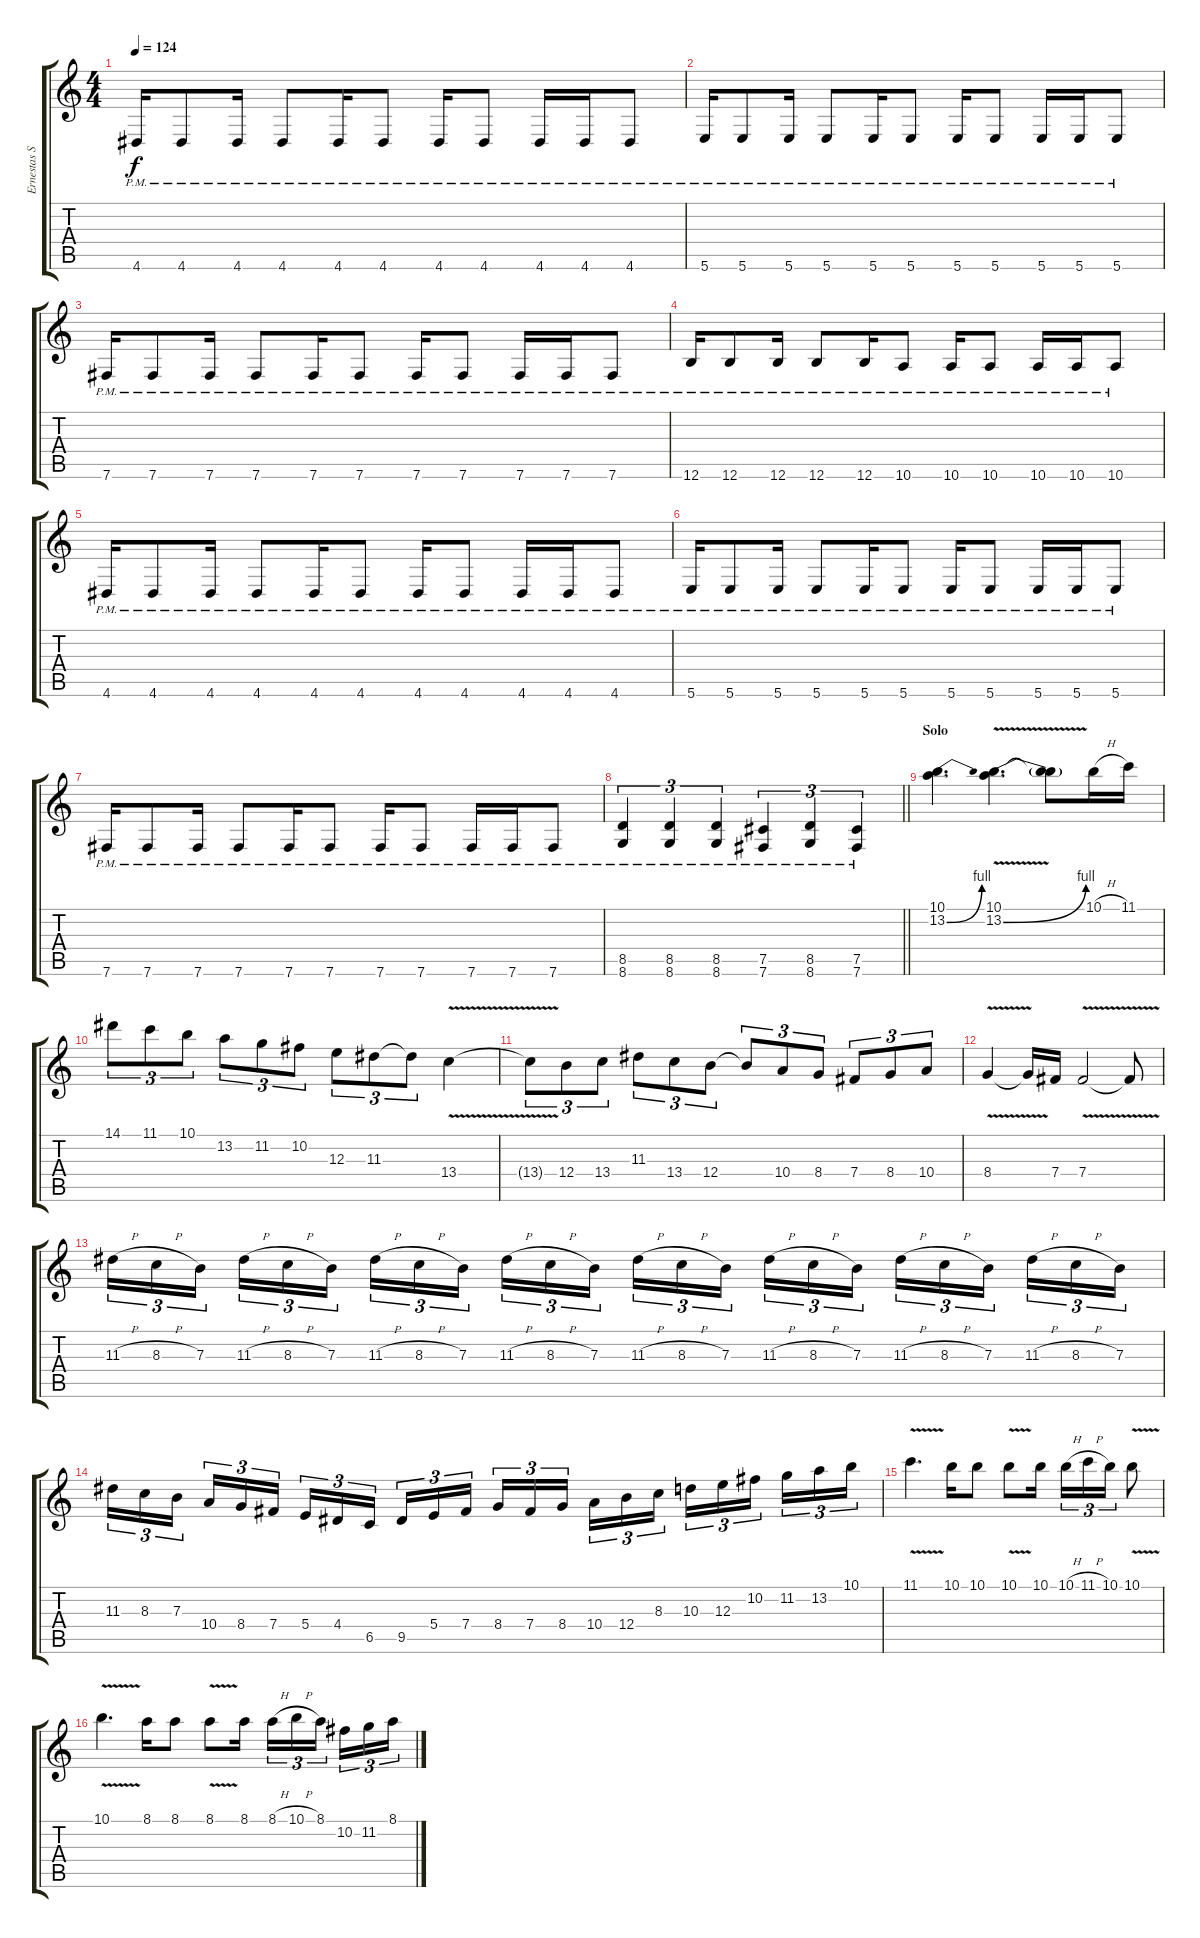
\track ("Ernestas Skripkiunas" "Ernestas S") {instrument overdrivenguitar}
\staff {score tabs}
\tuning (Db4 Ab3 E3 B2 Gb2 B1) {hide}
\ts (4 4)
\tempo 124
\clef g2
\ks c
4.6{pm}.16{dy f} 4.6{pm}.8 4.6{pm}.16 4.6{pm}.8 4.6{pm}.16 4.6{pm}.8 4.6{pm}.16 4.6{pm}.8 4.6{pm}.16 4.6{pm}.16 4.6{pm}.8 |
5.6{pm}.16 5.6{pm}.8 5.6{pm}.16 5.6{pm}.8 5.6{pm}.16 5.6{pm}.8 5.6{pm}.16 5.6{pm}.8 5.6{pm}.16 5.6{pm}.16 5.6{pm}.8 |
7.6{pm}.16 7.6{pm}.8 7.6{pm}.16 7.6{pm}.8 7.6{pm}.16 7.6{pm}.8 7.6{pm}.16 7.6{pm}.8 7.6{pm}.16 7.6{pm}.16 7.6{pm}.8 |
12.6{pm}.16 12.6{pm}.8 12.6{pm}.16 12.6{pm}.8 12.6{pm}.16 10.6{pm}.8 10.6{pm}.16 10.6{pm}.8 10.6{pm}.16 10.6{pm}.16 10.6{pm}.8 |
4.6{pm}.16 4.6{pm}.8 4.6{pm}.16 4.6{pm}.8 4.6{pm}.16 4.6{pm}.8 4.6{pm}.16 4.6{pm}.8 4.6{pm}.16 4.6{pm}.16 4.6{pm}.8 |
5.6{pm}.16 5.6{pm}.8 5.6{pm}.16 5.6{pm}.8 5.6{pm}.16 5.6{pm}.8 5.6{pm}.16 5.6{pm}.8 5.6{pm}.16 5.6{pm}.16 5.6{pm}.8 |
7.6{pm}.16 7.6{pm}.8 7.6{pm}.16 7.6{pm}.8 7.6{pm}.16 7.6{pm}.8 7.6{pm}.16 7.6{pm}.8 7.6{pm}.16 7.6{pm}.16 7.6{pm}.8 |
\barLineRight lightlight
(8.5{pm} 8.6{pm}).4{tu (3 2)} (8.5{pm} 8.6{pm}).4{tu (3 2)} (8.5{pm} 8.6{pm}).4{tu (3 2)} (7.5{pm} 7.6{pm}).4{tu (3 2)} (8.5{pm} 8.6{pm}).4{tu (3 2)} (7.5{pm} 7.6{pm}).4{tu (3 2)} |
\section ("" "Solo")
(10.1 13.2{be (bend 0 0 60 4)}).4{d instrument overdrivenguitar} (10.1 13.2{be (bend 0 0 60 4) v}).4{d} (10.1{t} 13.2{t}).8 10.1{h}.16 11.1.16 |
14.1.8{tu (3 2)} 11.1.8{tu (3 2)} 10.1.8{tu (3 2)} 13.2.8{tu (3 2)} 11.2.8{tu (3 2)} 10.2.8{tu (3 2)} 12.3.8{tu (3 2)} 11.3.8{tu (3 2)} 11.3{t}.8{tu (3 2)} 13.4{v}.4 |
13.4{t}.8{tu (3 2)} 12.4.8{tu (3 2)} 13.4.8{tu (3 2)} 11.3.8{tu (3 2)} 13.4.8{tu (3 2)} 12.4.8{tu (3 2)} 12.4{t}.8{tu (3 2)} 10.4.8{tu (3 2)} 8.4.8{tu (3 2)} 7.4.8{tu (3 2)} 8.4.8{tu (3 2)} 10.4.8{tu (3 2)} |
8.4{v}.4 8.4{t}.16 7.4.16 7.4{v}.2 7.4{t}.8 |
11.3{h}.16{tu (3 2)} 8.3{h}.16{tu (3 2)} 7.3.16{tu (3 2) beam splitsecondary} 11.3{h}.16{tu (3 2)} 8.3{h}.16{tu (3 2)} 7.3.16{tu (3 2)} 11.3{h}.16{tu (3 2)} 8.3{h}.16{tu (3 2)} 7.3.16{tu (3 2) beam splitsecondary} 11.3{h}.16{tu (3 2)} 8.3{h}.16{tu (3 2)} 7.3.16{tu (3 2)} 11.3{h}.16{tu (3 2)} 8.3{h}.16{tu (3 2)} 7.3.16{tu (3 2) beam splitsecondary} 11.3{h}.16{tu (3 2)} 8.3{h}.16{tu (3 2)} 7.3.16{tu (3 2)} 11.3{h}.16{tu (3 2)} 8.3{h}.16{tu (3 2)} 7.3.16{tu (3 2) beam splitsecondary} 11.3{h}.16{tu (3 2)} 8.3{h}.16{tu (3 2)} 7.3.16{tu (3 2)} |
11.3.16{tu (3 2)} 8.3.16{tu (3 2)} 7.3.16{tu (3 2) beam splitsecondary} 10.4.16{tu (3 2)} 8.4.16{tu (3 2)} 7.4.16{tu (3 2)} 5.4.16{tu (3 2)} 4.4.16{tu (3 2)} 6.5.16{tu (3 2) beam splitsecondary} 9.5.16{tu (3 2)} 5.4.16{tu (3 2)} 7.4.16{tu (3 2)} 8.4.16{tu (3 2)} 7.4.16{tu (3 2)} 8.4.16{tu (3 2) beam splitsecondary} 10.4.16{tu (3 2)} 12.4.16{tu (3 2)} 8.3.16{tu (3 2)} 10.3.16{tu (3 2)} 12.3.16{tu (3 2)} 10.2.16{tu (3 2) beam splitsecondary} 11.2.16{tu (3 2)} 13.2.16{tu (3 2)} 10.1.16{tu (3 2)} |
11.1{v}.4{d} 10.1.16 10.1.8 10.1{v}.8 10.1.16 10.1{h}.16{tu (3 2)} 11.1{h}.16{tu (3 2)} 10.1.16{tu (3 2)} 10.1{v}.8 |
10.1{v}.4{d} 8.1.16 8.1.8 8.1{v}.8 8.1.16 8.1{h}.16{tu (3 2)} 10.1{h}.16{tu (3 2)} 8.1.16{tu (3 2) beam splitsecondary} 10.2.16{tu (3 2)} 11.2.16{tu (3 2)} 8.1.16{tu (3 2)}
